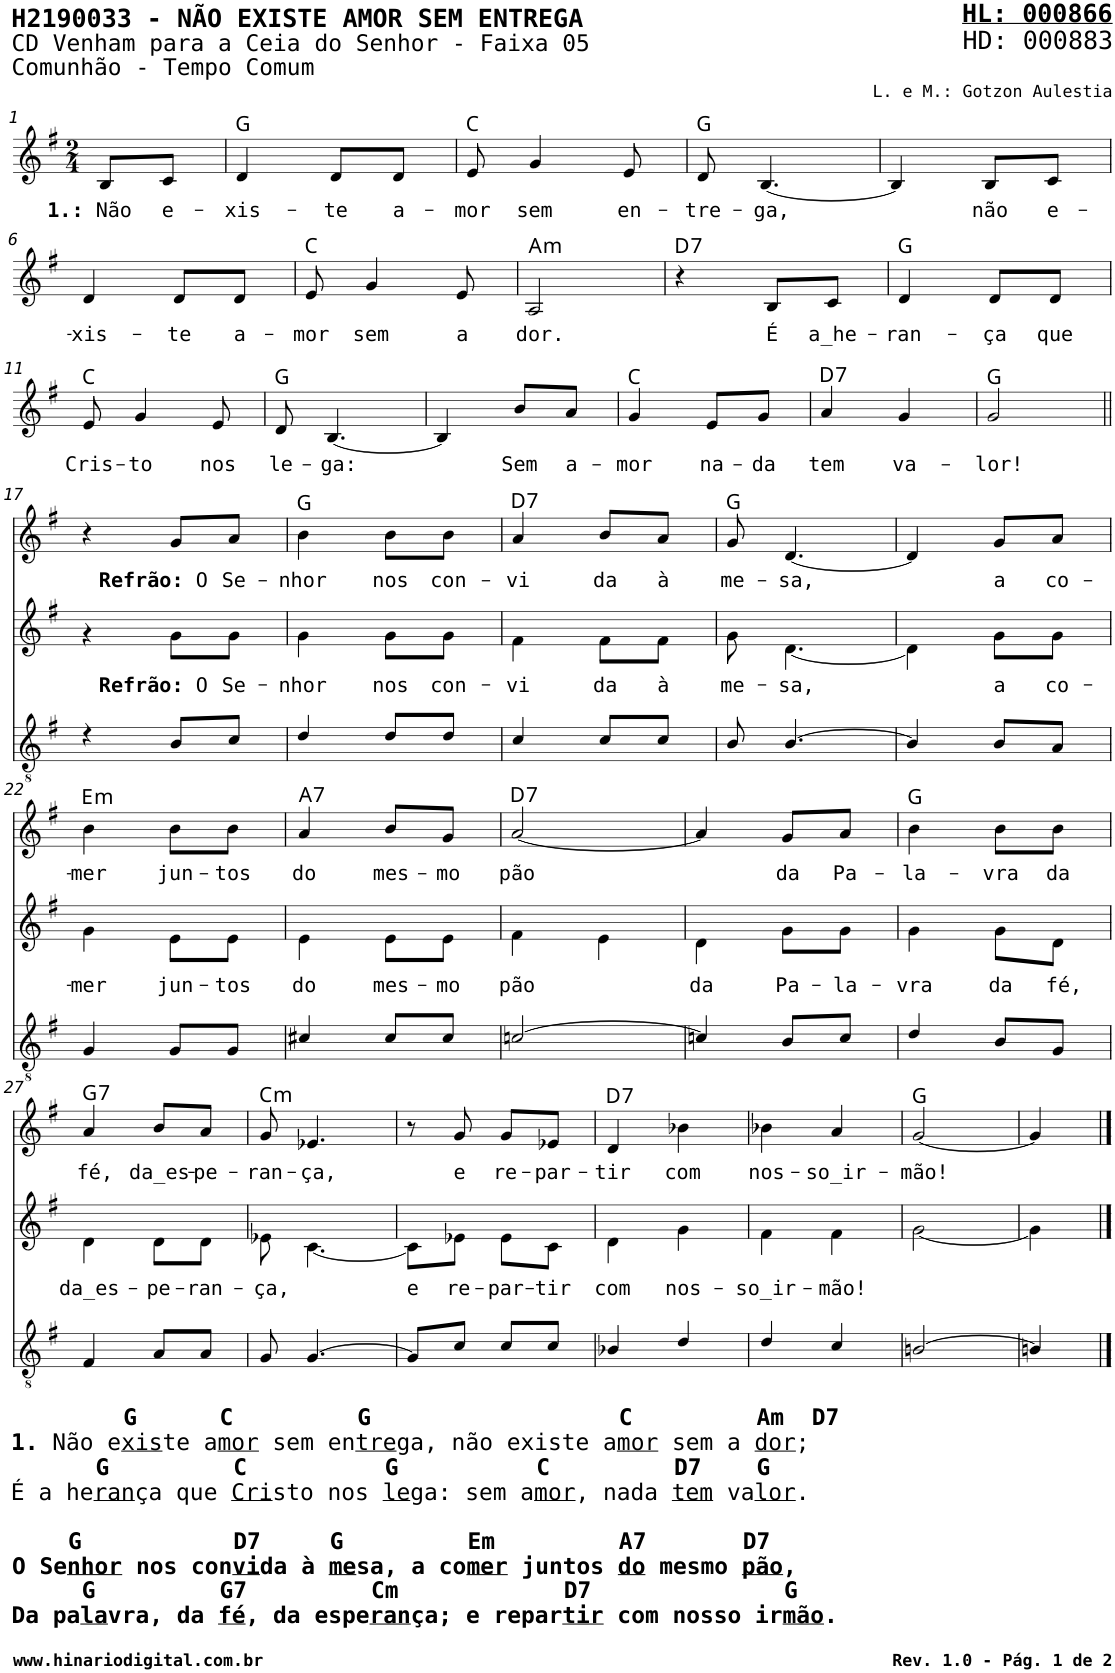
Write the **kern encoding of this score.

**kern	**kern	**text	**kern	**text	**harte
*part3	*part2	*part2	*part1	*part1	*part1
*staff3	*staff2	*staff2	*staff1	*staff1	*
*I"Tenor	*I"Contralto	*	*I"Soprano	*	*
*I'T	*	*	*I'S	*	*
*stria5	*stria5	*	*stria5	*	*
*clefGv2	*clefG2	*	*clefG2	*	*
*k[f#]	*k[f#]	*	*k[f#]	*	*
*M2/4	*M2/4	*	*M2/4	*	*
=1	=1	=1	=1	=1	=1
!	!	!	!	!LO:LY:b	!
2r	2r	.	8B/L	1.: Não	.
!	!	!	!	!LO:LY:b	!
.	.	.	8c/J	e-	.
.	.	.	4ryy	.	.
=2	=2	=2	=2	=2	=2
!	!	!	!	!LO:LY:b	!
2r	2r	.	4d/	-xis-	G:maj
!	!	!	!	!LO:LY:b	!
.	.	.	8d/L	-te	.
!	!	!	!	!LO:LY:b	!
.	.	.	8d/J	a-	.
=3	=3	=3	=3	=3	=3
!	!	!	!	!LO:LY:b	!
2r	2r	.	8e/	-mor	C:maj
!	!	!	!	!LO:LY:b	!
.	.	.	4g/	sem	.
!	!	!	!	!LO:LY:b	!
.	.	.	8e/	en-	.
=4	=4	=4	=4	=4	=4
!	!	!	!	!LO:LY:b	!
2r	2r	.	8d/	-tre-	G:maj
!	!	!	!	!LO:LY:b	!
.	.	.	[4.B/	-ga,	.
=5	=5	=5	=5	=5	=5
2r	2r	.	4B/]	.	.
!	!	!	!	!LO:LY:b	!
.	.	.	8B/L	não	.
!	!	!	!	!LO:LY:b	!
.	.	.	8c/J	e-	.
!!LO:LB:g=z
=6	=6	=6	=6	=6	=6
!	!	!	!	!LO:LY:b	!
2r	2r	.	4d/	-xis-	.
!	!	!	!	!LO:LY:b	!
.	.	.	8d/L	-te	.
!	!	!	!	!LO:LY:b	!
.	.	.	8d/J	a-	.
=7	=7	=7	=7	=7	=7
!	!	!	!	!LO:LY:b	!
2r	2r	.	8e/	-mor	C:maj
!	!	!	!	!LO:LY:b	!
.	.	.	4g/	sem	.
!	!	!	!	!LO:LY:b	!
.	.	.	8e/	a	.
=8	=8	=8	=8	=8	=8
!	!	!	!	!LO:LY:b	!LO:H:kt=m
2r	2r	.	2A/	dor.	A:min
=9	=9	=9	=9	=9	=9
!	!	!	!	!	!LO:H:kt=7
2r	2r	.	4r	.	D:7
!	!	!	!	!LO:LY:b	!
.	.	.	8B/L	É	.
!	!	!	!	!LO:LY:b	!
.	.	.	8c/J	a_he-	.
=10	=10	=10	=10	=10	=10
!	!	!	!	!LO:LY:b	!
2r	2r	.	4d/	-ran-	G:maj
!	!	!	!	!LO:LY:b	!
.	.	.	8d/L	-ça	.
!	!	!	!	!LO:LY:b	!
.	.	.	8d/J	que	.
!!LO:LB:g=z
=11	=11	=11	=11	=11	=11
!	!	!	!	!LO:LY:b	!
2r	2r	.	8e/	Cris-	C:maj
!	!	!	!	!LO:LY:b	!
.	.	.	4g/	-to	.
!	!	!	!	!LO:LY:b	!
.	.	.	8e/	nos	.
=12	=12	=12	=12	=12	=12
!	!	!	!	!LO:LY:b	!
2r	2r	.	8d/	le-	G:maj
!	!	!	!	!LO:LY:b	!
.	.	.	[4.B/	-ga:	.
=13	=13	=13	=13	=13	=13
2r	2r	.	4B/]	.	.
!	!	!	!	!LO:LY:b	!
.	.	.	8b/L	Sem	.
!	!	!	!	!LO:LY:b	!
.	.	.	8a/J	a-	.
=14	=14	=14	=14	=14	=14
!	!	!	!	!LO:LY:b	!
2r	2r	.	4g/	-mor	C:maj
!	!	!	!	!LO:LY:b	!
.	.	.	8e/L	na-	.
!	!	!	!	!LO:LY:b	!
.	.	.	8g/J	-da	.
=15	=15	=15	=15	=15	=15
!	!	!	!	!LO:LY:b	!LO:H:kt=7
2r	2r	.	4a/	tem	D:7
!	!	!	!	!LO:LY:b	!
.	.	.	4g/	va-	.
=16	=16	=16	=16	=16	=16
!	!	!	!	!LO:LY:b	!
2r	2r	.	2g/	-lor!	G:maj
!!LO:LB:g=z
=17||	=17||	=17||	=17||	=17||	=17||
*^	*^	*	*	*	*
2ryy	4r	2ryy	4r	.	4r	.	.
!	!	!	!	!LO:LY:b	!	!LO:LY:b	!
.	8B/L	.	8g\L	Refrão: O	8g/L	Refrão: O	.
!	!	!	!	!LO:LY:b	!	!LO:LY:b	!
.	8c/J	.	8g\J	Se-	8a/J	Se-	.
=18	=18	=18	=18	=18	=18	=18	=18
!	!	!	!	!LO:LY:b	!	!LO:LY:b	!
2ryy	4d/	2ryy	4g\	-nhor	4b\	-nhor	G:maj
!	!	!	!	!LO:LY:b	!	!LO:LY:b	!
.	8d/L	.	8g\L	nos	8b\L	nos	.
!	!	!	!	!LO:LY:b	!	!LO:LY:b	!
.	8d/J	.	8g\J	con-	8b\J	con-	.
=19	=19	=19	=19	=19	=19	=19	=19
!	!	!	!	!LO:LY:b	!	!LO:LY:b	!LO:H:kt=7
2ryy	4c/	2ryy	4f#\	-vi	4a/	-vi	D:7
!	!	!	!	!LO:LY:b	!	!LO:LY:b	!
.	8c/L	.	8f#\L	da	8b/L	da	.
!	!	!	!	!LO:LY:b	!	!LO:LY:b	!
.	8c/J	.	8f#\J	à	8a/J	à	.
=20	=20	=20	=20	=20	=20	=20	=20
!	!	!	!	!LO:LY:b	!	!LO:LY:b	!
2ryy	8B/	2ryy	8g\	me-	8g/	me-	G:maj
!	!	!	!	!LO:LY:b	!	!LO:LY:b	!
.	[4.B/	.	[4.d\	-sa,	[4.d/	-sa,	.
=21	=21	=21	=21	=21	=21	=21	=21
2ryy	4B/]	2ryy	4d\]	.	4d/]	.	.
!	!	!	!	!LO:LY:b	!	!LO:LY:b	!
.	8B/L	.	8g\L	a	8g/L	a	.
!	!	!	!	!LO:LY:b	!	!LO:LY:b	!
.	8A/J	.	8g\J	co-	8a/J	co-	.
!!LO:LB:g=z
=22	=22	=22	=22	=22	=22	=22	=22
!	!	!	!	!LO:LY:b	!	!LO:LY:b	!LO:H:kt=m
2ryy	4G/	2ryy	4g\	-mer	4b\	-mer	E:min
!	!	!	!	!LO:LY:b	!	!LO:LY:b	!
.	8G/L	.	8e\L	jun-	8b\L	jun-	.
!	!	!	!	!LO:LY:b	!	!LO:LY:b	!
.	8G/J	.	8e\J	-tos	8b\J	-tos	.
=23	=23	=23	=23	=23	=23	=23	=23
!	!	!	!	!LO:LY:b	!	!LO:LY:b	!LO:H:kt=7
2ryy	4c#X/	2ryy	4e\	do	4a/	do	A:7
!	!	!	!	!LO:LY:b	!	!LO:LY:b	!
.	8c#/L	.	8e\L	mes-	8b/L	mes-	.
!	!	!	!	!LO:LY:b	!	!LO:LY:b	!
.	8c#/J	.	8e\J	-mo	8g/J	-mo	.
=24	=24	=24	=24	=24	=24	=24	=24
!	!	!	!	!LO:LY:b	!	!LO:LY:b	!LO:H:kt=7
2ryy	[2cn/	2ryy	4f#\	pão	[2a/	pão	D:7
.	.	.	4e\	.	.	.	.
=25	=25	=25	=25	=25	=25	=25	=25
!	!	!	!	!LO:LY:b	!	!	!
2ryy	4cn/]	2ryy	4d\	da	4a/]	.	.
!	!	!	!	!LO:LY:b	!	!LO:LY:b	!
.	8B/L	.	8g\L	Pa-	8g/L	da	.
!	!	!	!	!LO:LY:b	!	!LO:LY:b	!
.	8c/J	.	8g\J	-la-	8a/J	Pa-	.
=26	=26	=26	=26	=26	=26	=26	=26
!	!	!	!	!LO:LY:b	!	!LO:LY:b	!
2ryy	4d/	2ryy	4g\	-vra	4b\	-la-	G:maj
!	!	!	!	!LO:LY:b	!	!LO:LY:b	!
.	8B/L	.	8g\L	da	8b\L	-vra	.
!	!	!	!	!LO:LY:b	!	!LO:LY:b	!
.	8G/J	.	8d\J	fé,	8b\J	da	.
!!LO:LB:g=z
=27	=27	=27	=27	=27	=27	=27	=27
!LO:TX:b:B:t=G      C         G                  C         Am  D7	!	!	!	!	!	!	!
!LO:TX:b:t=1.	!	!	!	!	!	!	!
!LO:TX:b:t=Não e	!	!	!	!	!	!	!
!LO:TX:b:t=xis	!	!	!	!	!	!	!
!LO:TX:b:t=te a	!	!	!	!	!	!	!
!LO:TX:b:t=mor	!	!	!	!	!	!	!
!LO:TX:b:t=sem en	!	!	!	!	!	!	!
!LO:TX:b:t=tre	!	!	!	!	!	!	!
!LO:TX:b:t=ga, não existe a	!	!	!	!	!	!	!
!LO:TX:b:t=mor	!	!	!	!	!	!	!
!LO:TX:b:t=sem a	!	!	!	!	!	!	!
!LO:TX:b:t=dor	!	!	!	!	!	!	!
!LO:TX:b:t=;	!	!	!	!	!	!	!
!LO:TX:b:B:t=G         C          G          C         D7    G	!	!	!	!	!	!	!
!LO:TX:b:t=É a he	!	!	!	!	!	!	!
!LO:TX:b:t=ran	!	!	!	!	!	!	!
!LO:TX:b:t=ça que	!	!	!	!	!	!	!
!LO:TX:b:t=Cri	!	!	!	!	!	!	!
!LO:TX:b:t=sto nos	!	!	!	!	!	!	!
!LO:TX:b:t=le	!	!	!	!	!	!	!
!LO:TX:b:t=ga&colon; sem a	!	!	!	!	!	!	!
!LO:TX:b:t=mor	!	!	!	!	!	!	!
!LO:TX:b:t=, nada	!	!	!	!	!	!	!
!LO:TX:b:t=tem	!	!	!	!	!	!	!
!LO:TX:b:t=va	!	!	!	!	!	!	!
!LO:TX:b:t=lor	!	!	!	!	!	!	!
!LO:TX:b:t=.	!	!	!	!	!	!	!
!LO:TX:b:B:t=G           D7     G         Em         A7       D7	!	!	!	!	!	!	!
!LO:TX:b:t=O Se	!	!	!	!	!	!	!
!LO:TX:b:t=nhor	!	!	!	!	!	!	!
!LO:TX:b:t=nos con	!	!	!	!	!	!	!
!LO:TX:b:t=vi	!	!	!	!	!	!	!
!LO:TX:b:t=da à	!	!	!	!	!	!	!
!LO:TX:b:t=me	!	!	!	!	!	!	!
!LO:TX:b:t=sa, a co	!	!	!	!	!	!	!
!LO:TX:b:t=mer	!	!	!	!	!	!	!
!LO:TX:b:t=juntos	!	!	!	!	!	!	!
!LO:TX:b:t=do	!	!	!	!	!	!	!
!LO:TX:b:t=mesmo	!	!	!	!	!	!	!
!LO:TX:b:t=pão	!	!	!	!	!	!	!
!LO:TX:b:t=,	!	!	!	!	!	!	!
!LO:TX:b:t=G         G7         Cm            D7              G	!	!	!	!	!	!	!
!LO:TX:b:t=Da pa	!	!	!	!	!	!	!
!LO:TX:b:t=la	!	!	!	!	!	!	!
!LO:TX:b:t=vra, da	!	!	!	!	!	!	!
!LO:TX:b:t=fé	!	!	!	!	!	!	!
!LO:TX:b:t=, da espe	!	!	!	!	!	!	!
!LO:TX:b:t=ran	!	!	!	!	!	!	!
!LO:TX:b:t=ça; e repar	!	!	!	!	!	!	!
!LO:TX:b:t=tir	!	!	!	!	!	!	!
!LO:TX:b:t=com nosso ir	!	!	!	!	!	!	!
!LO:TX:b:t=mão	!	!	!	!	!	!	!
!LO:TX:b:t=.	!	!	!	!	!	!	!
!	!	!	!	!LO:LY:b	!	!LO:LY:b	!LO:H:kt=7
2ryy	4F#/	2ryy	4d\	da_es-	4a/	fé,	G:7
!	!	!	!	!LO:LY:b	!	!LO:LY:b	!
.	8A/L	.	8d\L	-pe-	8b/L	da_es-	.
!	!	!	!	!LO:LY:b	!	!LO:LY:b	!
.	8A/J	.	8d\J	-ran-	8a/J	-pe-	.
=28	=28	=28	=28	=28	=28	=28	=28
!	!	!	!	!LO:LY:b	!	!LO:LY:b	!LO:H:kt=m
2ryy	8G/	2ryy	8e-X\	-ça,	8g/	-ran-	C:min
!	!	!	!	!	!	!LO:LY:b	!
.	[4.G/	.	[4.c\	.	4.e-X/	-ça,	.
=29	=29	=29	=29	=29	=29	=29	=29
!	!	!	!	!LO:LY:b	!	!	!
2ryy	8G/L]	2ryy	8c\L]	e	8r	.	.
!	!	!	!	!LO:LY:b	!	!LO:LY:b	!
.	8c/J	.	8e-X\J	re-	8g/	e	.
!	!	!	!	!LO:LY:b	!	!LO:LY:b	!
.	8c/L	.	8e-\L	-par-	8g/L	re-	.
!	!	!	!	!LO:LY:b	!	!LO:LY:b	!
.	8c/J	.	8c\J	-tir	8e-X/J	-par-	.
=30	=30	=30	=30	=30	=30	=30	=30
!	!	!	!	!LO:LY:b	!	!LO:LY:b	!LO:H:kt=7
2ryy	4B-X/	2ryy	4d\	com	4d/	-tir	D:7
!	!	!	!	!LO:LY:b	!	!LO:LY:b	!
.	4d/	.	4g\	nos-	4b-X\	com	.
=31	=31	=31	=31	=31	=31	=31	=31
!	!	!	!	!LO:LY:b	!	!LO:LY:b	!
2ryy	4d/	2ryy	4f#\	-so_ir-	4b-X\	nos-	.
!	!	!	!	!LO:LY:b	!	!LO:LY:b	!
.	4c/	.	4f#\	-mão!	4a/	-so_ir-	.
=32	=32	=32	=32	=32	=32	=32	=32
!	!	!	!	!	!	!LO:LY:b	!
2ryy	[2Bn/	2ryy	[2g\	.	[2g/	-mão!	G:maj
=33	=33	=33	=33	=33	=33	=33	=33
2ryy	4Bn/]	2ryy	4g\]	.	4g/]	.	.
.	4ryy	.	4ryy	.	4ryy	.	.
*v	*v	*	*	*	*	*	*
*	*v	*v	*	*	*	*
==	==	==	==	==	==
*-	*-	*-	*-	*-	*-
